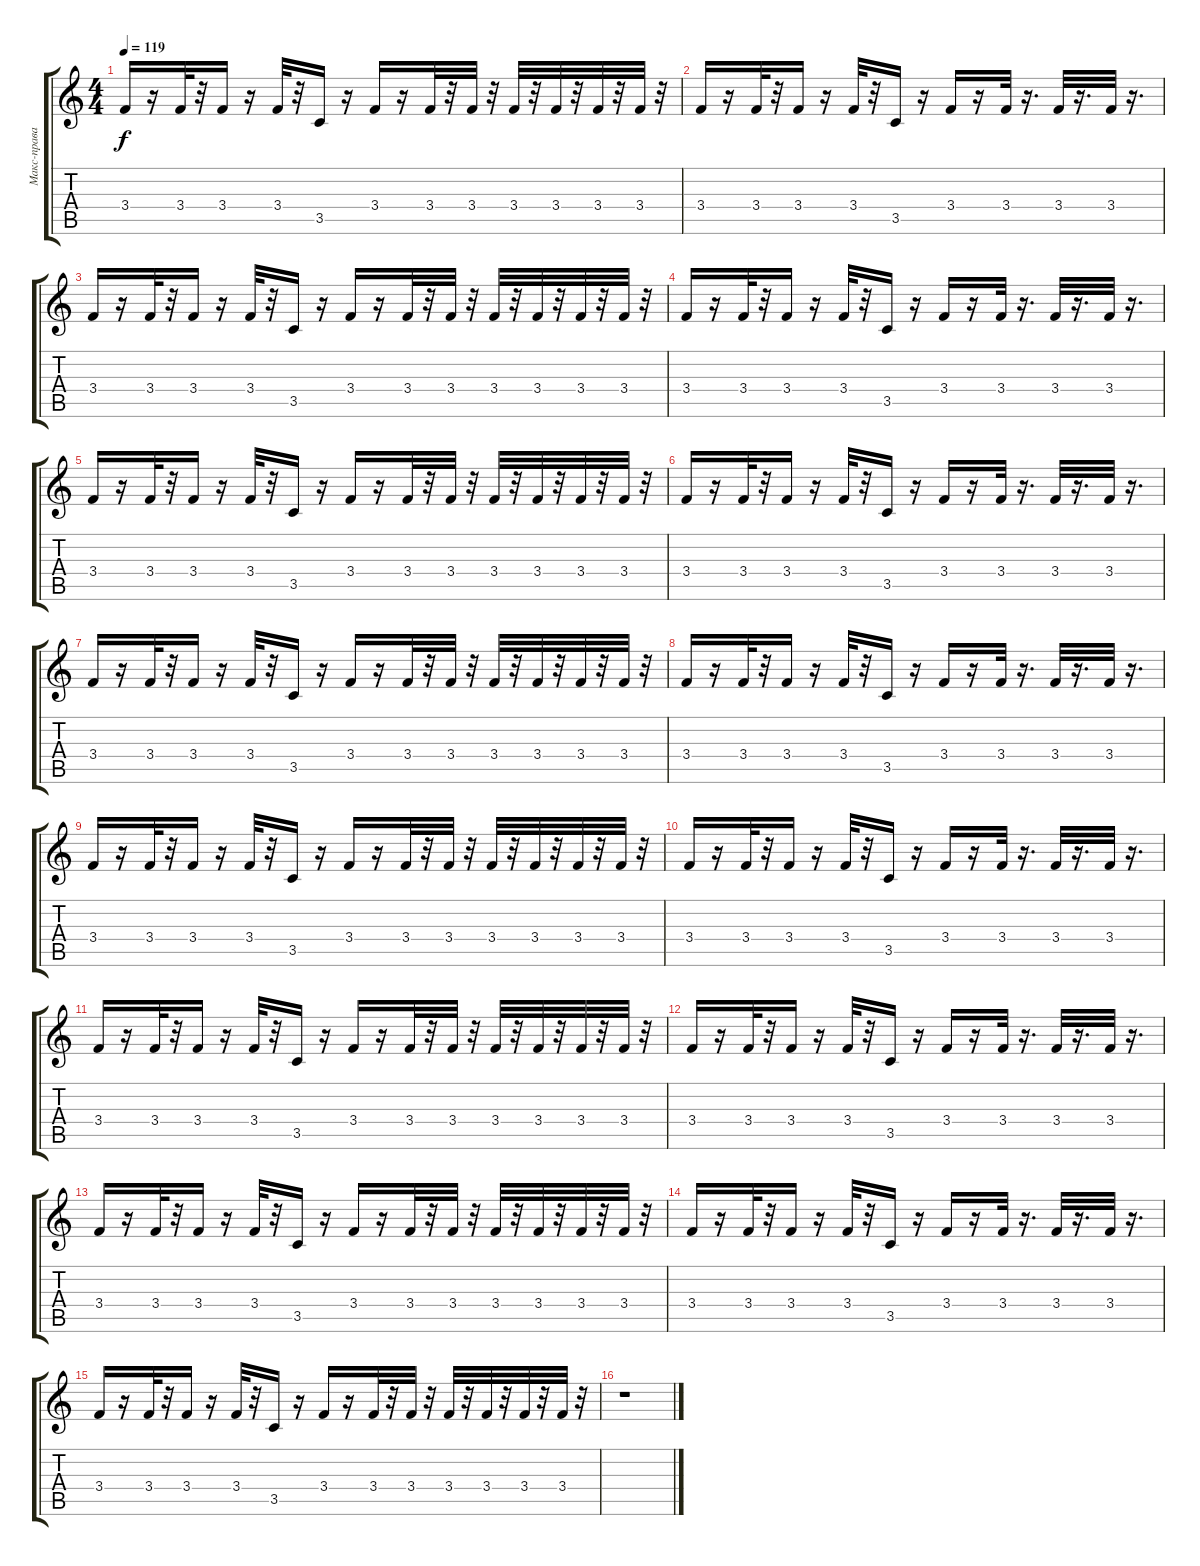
\track ("Макс-правая гитара" "Макс-права") {instrument distortionguitar}
\staff {score tabs}
\tuning (E4 B3 G3 D3 A2 E2) {hide}
\ts (4 4)
\tempo 119
\clef g2
\ks c
3.4.16{dy f} r.16 3.4.32 r.32 3.4.16 r.16 3.4.32 r.32 3.5.16 r.16 3.4.16 r.16 3.4.32 r.32 3.4.32 r.32 3.4.32 r.32 3.4.32 r.32 3.4.32 r.32 3.4.32 r.32 |
3.4.16 r.16 3.4.32 r.32 3.4.16 r.16 3.4.32 r.32 3.5.16 r.16 3.4.16 r.16 3.4.32 r.16{d} 3.4.32 r.16{d} 3.4.32 r.16{d} |
3.4.16 r.16 3.4.32 r.32 3.4.16 r.16 3.4.32 r.32 3.5.16 r.16 3.4.16 r.16 3.4.32 r.32 3.4.32 r.32 3.4.32 r.32 3.4.32 r.32 3.4.32 r.32 3.4.32 r.32 |
3.4.16 r.16 3.4.32 r.32 3.4.16 r.16 3.4.32 r.32 3.5.16 r.16 3.4.16 r.16 3.4.32 r.16{d} 3.4.32 r.16{d} 3.4.32 r.16{d} |
3.4.16 r.16 3.4.32 r.32 3.4.16 r.16 3.4.32 r.32 3.5.16 r.16 3.4.16 r.16 3.4.32 r.32 3.4.32 r.32 3.4.32 r.32 3.4.32 r.32 3.4.32 r.32 3.4.32 r.32 |
3.4.16 r.16 3.4.32 r.32 3.4.16 r.16 3.4.32 r.32 3.5.16 r.16 3.4.16 r.16 3.4.32 r.16{d} 3.4.32 r.16{d} 3.4.32 r.16{d} |
3.4.16 r.16 3.4.32 r.32 3.4.16 r.16 3.4.32 r.32 3.5.16 r.16 3.4.16 r.16 3.4.32 r.32 3.4.32 r.32 3.4.32 r.32 3.4.32 r.32 3.4.32 r.32 3.4.32 r.32 |
3.4.16 r.16 3.4.32 r.32 3.4.16 r.16 3.4.32 r.32 3.5.16 r.16 3.4.16 r.16 3.4.32 r.16{d} 3.4.32 r.16{d} 3.4.32 r.16{d} |
3.4.16 r.16 3.4.32 r.32 3.4.16 r.16 3.4.32 r.32 3.5.16 r.16 3.4.16 r.16 3.4.32 r.32 3.4.32 r.32 3.4.32 r.32 3.4.32 r.32 3.4.32 r.32 3.4.32 r.32 |
3.4.16 r.16 3.4.32 r.32 3.4.16 r.16 3.4.32 r.32 3.5.16 r.16 3.4.16 r.16 3.4.32 r.16{d} 3.4.32 r.16{d} 3.4.32 r.16{d} |
3.4.16 r.16 3.4.32 r.32 3.4.16 r.16 3.4.32 r.32 3.5.16 r.16 3.4.16 r.16 3.4.32 r.32 3.4.32 r.32 3.4.32 r.32 3.4.32 r.32 3.4.32 r.32 3.4.32 r.32 |
3.4.16 r.16 3.4.32 r.32 3.4.16 r.16 3.4.32 r.32 3.5.16 r.16 3.4.16 r.16 3.4.32 r.16{d} 3.4.32 r.16{d} 3.4.32 r.16{d} |
3.4.16 r.16 3.4.32 r.32 3.4.16 r.16 3.4.32 r.32 3.5.16 r.16 3.4.16 r.16 3.4.32 r.32 3.4.32 r.32 3.4.32 r.32 3.4.32 r.32 3.4.32 r.32 3.4.32 r.32 |
3.4.16 r.16 3.4.32 r.32 3.4.16 r.16 3.4.32 r.32 3.5.16 r.16 3.4.16 r.16 3.4.32 r.16{d} 3.4.32 r.16{d} 3.4.32 r.16{d} |
3.4.16 r.16 3.4.32 r.32 3.4.16 r.16 3.4.32 r.32 3.5.16 r.16 3.4.16 r.16 3.4.32 r.32 3.4.32 r.32 3.4.32 r.32 3.4.32 r.32 3.4.32 r.32 3.4.32 r.32 |
r.1
